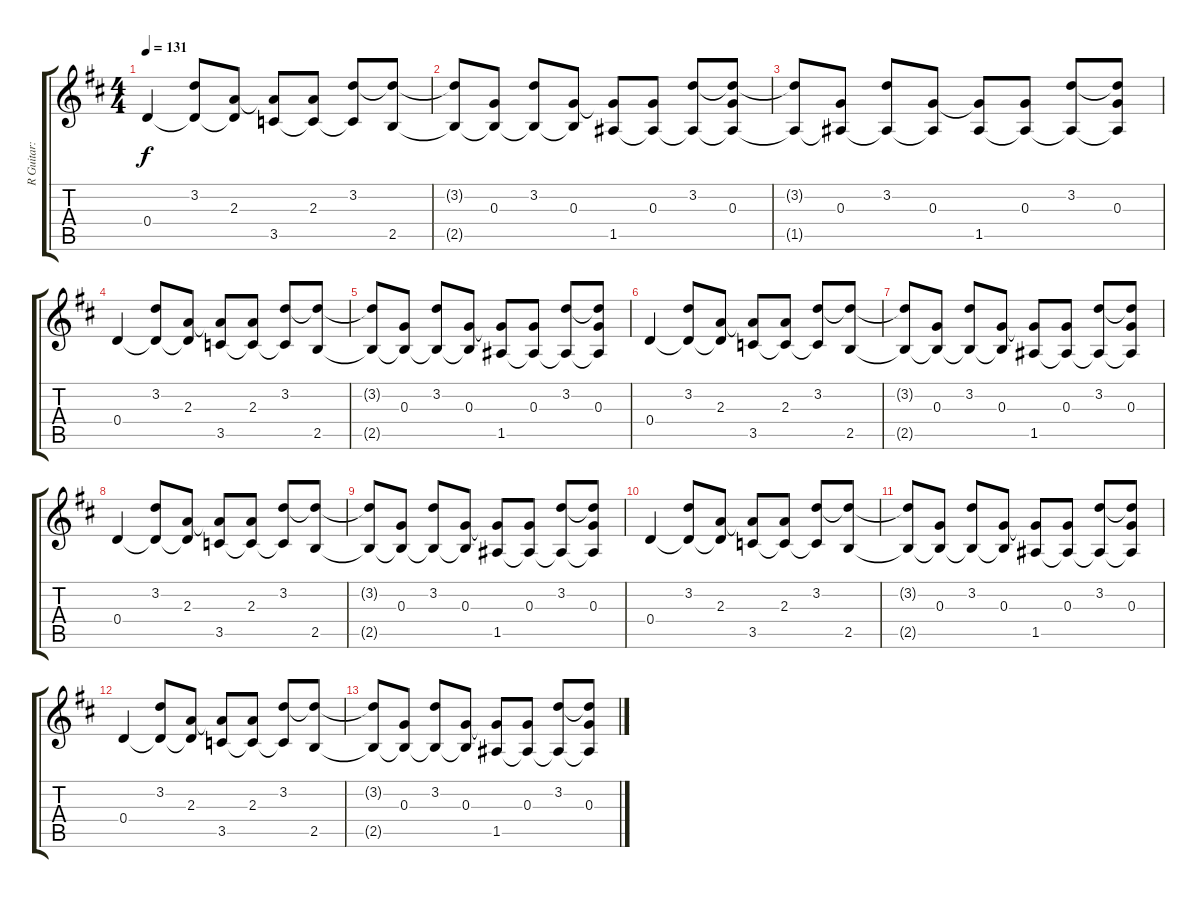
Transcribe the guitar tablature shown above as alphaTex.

\track ("R Guitar: IommI" "R Guitar: ") {instrument distortionguitar}
\staff {score tabs}
\tuning (E4 B3 G3 D3 A2 E2) {hide}
\ts (4 4)
\tempo 131
\clef g2
\ks d
0.4.4{dy f} (3.2 0.4{t}).8 (2.3 0.4{t}).8 (2.3{t} 3.5).8 (2.3 3.5{t}).8 (3.2 3.5{t}).8 (3.2{t} 2.5).8 |
(3.2{t} 2.5{t}).8 (0.3 2.5{t}).8 (3.2 2.5{t}).8 (0.3 2.5{t}).8 (0.3{t} 1.5).8 (0.3 1.5{t}).8 (3.2 1.5{t}).8 (3.2{t} 0.3 1.5{t}).8 |
(3.2{t} 1.5{t}).8 (0.3 1.5{t}).8 (3.2 1.5{t}).8 (0.3 1.5{t}).8 (0.3{t} 1.5).8 (0.3 1.5{t}).8 (3.2 1.5{t}).8 (3.2{t} 0.3 1.5{t}).8 |
0.4.4 (3.2 0.4{t}).8 (2.3 0.4{t}).8 (2.3{t} 3.5).8 (2.3 3.5{t}).8 (3.2 3.5{t}).8 (3.2{t} 2.5).8 |
(3.2{t} 2.5{t}).8 (0.3 2.5{t}).8 (3.2 2.5{t}).8 (0.3 2.5{t}).8 (0.3{t} 1.5).8 (0.3 1.5{t}).8 (3.2 1.5{t}).8 (3.2{t} 0.3 1.5{t}).8 |
0.4.4 (3.2 0.4{t}).8 (2.3 0.4{t}).8 (2.3{t} 3.5).8 (2.3 3.5{t}).8 (3.2 3.5{t}).8 (3.2{t} 2.5).8 |
(3.2{t} 2.5{t}).8 (0.3 2.5{t}).8 (3.2 2.5{t}).8 (0.3 2.5{t}).8 (0.3{t} 1.5).8 (0.3 1.5{t}).8 (3.2 1.5{t}).8 (3.2{t} 0.3 1.5{t}).8 |
0.4.4 (3.2 0.4{t}).8 (2.3 0.4{t}).8 (2.3{t} 3.5).8 (2.3 3.5{t}).8 (3.2 3.5{t}).8 (3.2{t} 2.5).8 |
(3.2{t} 2.5{t}).8 (0.3 2.5{t}).8 (3.2 2.5{t}).8 (0.3 2.5{t}).8 (0.3{t} 1.5).8 (0.3 1.5{t}).8 (3.2 1.5{t}).8 (3.2{t} 0.3 1.5{t}).8 |
0.4.4 (3.2 0.4{t}).8 (2.3 0.4{t}).8 (2.3{t} 3.5).8 (2.3 3.5{t}).8 (3.2 3.5{t}).8 (3.2{t} 2.5).8 |
(3.2{t} 2.5{t}).8 (0.3 2.5{t}).8 (3.2 2.5{t}).8 (0.3 2.5{t}).8 (0.3{t} 1.5).8 (0.3 1.5{t}).8 (3.2 1.5{t}).8 (3.2{t} 0.3 1.5{t}).8 |
0.4.4 (3.2 0.4{t}).8 (2.3 0.4{t}).8 (2.3{t} 3.5).8 (2.3 3.5{t}).8 (3.2 3.5{t}).8 (3.2{t} 2.5).8 |
(3.2{t} 2.5{t}).8 (0.3 2.5{t}).8 (3.2 2.5{t}).8 (0.3 2.5{t}).8 (0.3{t} 1.5).8 (0.3 1.5{t}).8 (3.2 1.5{t}).8 (3.2{t} 0.3 1.5{t}).8
